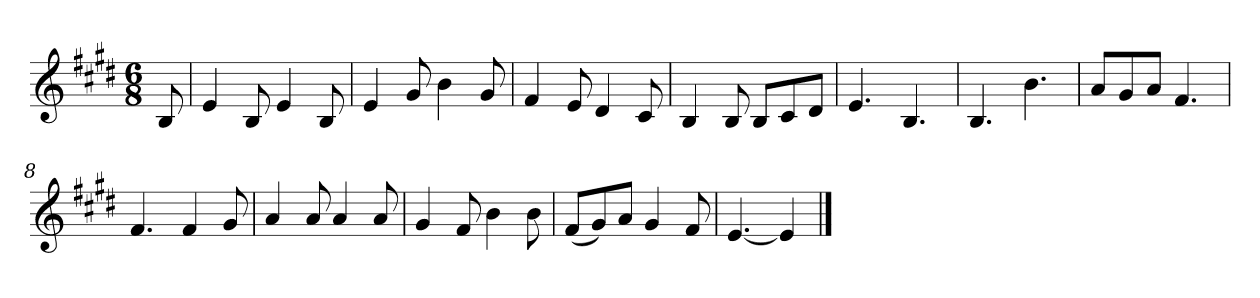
**kern
*part1
*staff1
*k[f#c#g#d#]
*M6/8
*MM120
=
8B
=1
4e
8B
4e
8B
=2
4e
8g#
4b
8g#
=3
4f#
8e
4d#
8c#
=4
4B
8B
8BL
8c#
8d#J
=5
4.e
4.B
=6
4.B
4.b
=7
8aL
8g#
8aJ
4.f#
=8
4.f#
4f#
8g#
=9
4a
8a
4a
8a
=10
4g#
8f#
4b
8b
=11
(8f#L
8g#)
8aJ
4g#
8f#
=12
[4.e
4e]
==
*-
